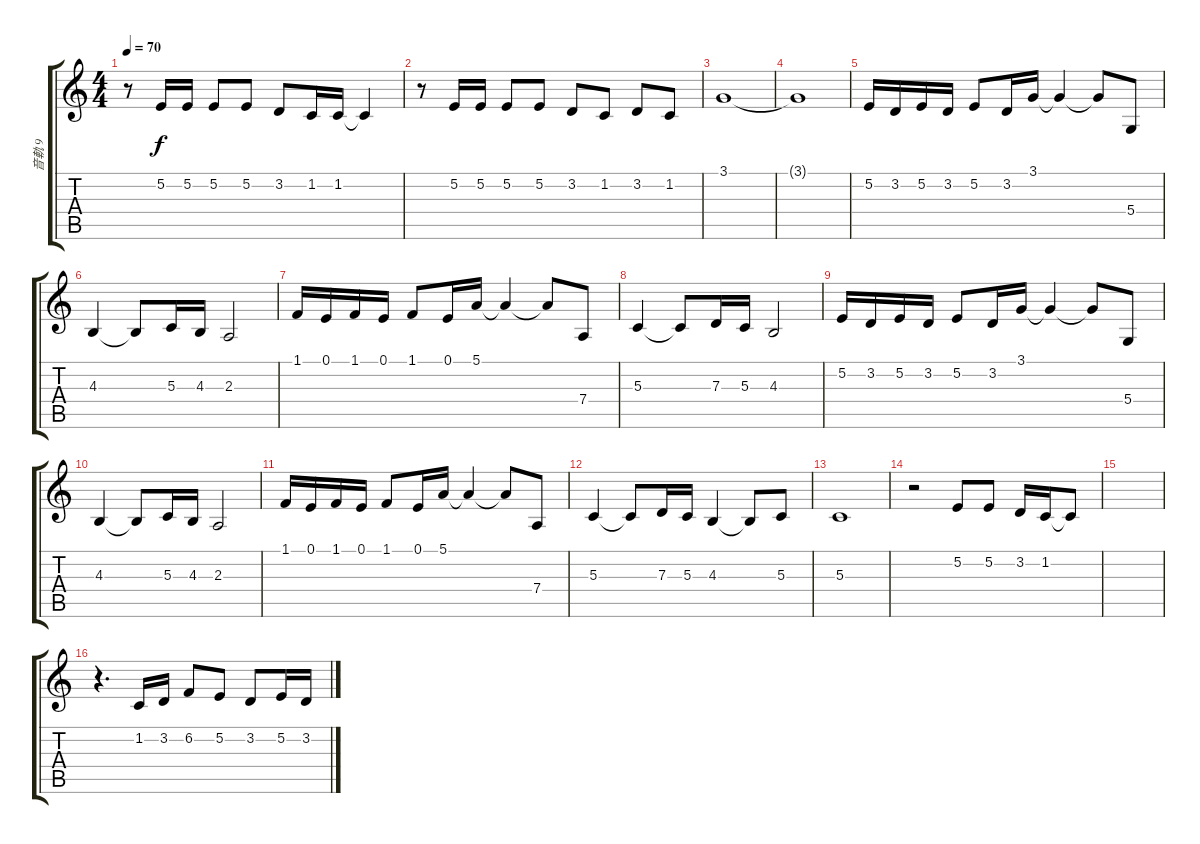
\track ("音軌 9" "音軌 9") {instrument flute}
\staff {score tabs}
\tuning (E4 B3 G3 D3 A2 E2) {hide}
\ts (4 4)
\tempo 70
\clef g2
\ks c
r.8{dy f} 5.2.16 5.2.16 5.2.8 5.2.8 3.2.8 1.2.16 1.2.16 1.2{t}.4 |
r.8 5.2.16 5.2.16 5.2.8 5.2.8 3.2.8 1.2.8 3.2.8 1.2.8 |
3.1.1 |
3.1{t}.1 |
5.2.16 3.2.16 5.2.16 3.2.16 5.2.8 3.2.16 3.1.16 3.1{t}.4 3.1{t}.8 5.4.8 |
4.3.4 4.3{t}.8 5.3.16 4.3.16 2.3.2 |
1.1.16 0.1.16 1.1.16 0.1.16 1.1.8 0.1.16 5.1.16 5.1{t}.4 5.1{t}.8 7.4.8 |
5.3.4 5.3{t}.8 7.3.16 5.3.16 4.3.2 |
5.2.16 3.2.16 5.2.16 3.2.16 5.2.8 3.2.16 3.1.16 3.1{t}.4 3.1{t}.8 5.4.8 |
4.3.4 4.3{t}.8 5.3.16 4.3.16 2.3.2 |
1.1.16 0.1.16 1.1.16 0.1.16 1.1.8 0.1.16 5.1.16 5.1{t}.4 5.1{t}.8 7.4.8 |
5.3.4 5.3{t}.8 7.3.16 5.3.16 4.3.4 4.3{t}.8 5.3.8 |
5.3.1 |
r.2 5.2.8 5.2.8 3.2.16 1.2.16 1.2{t}.8 |
|
r.4{d} 1.2.16 3.2.16 6.2.8 5.2.8 3.2.8 5.2.16 3.2.16
